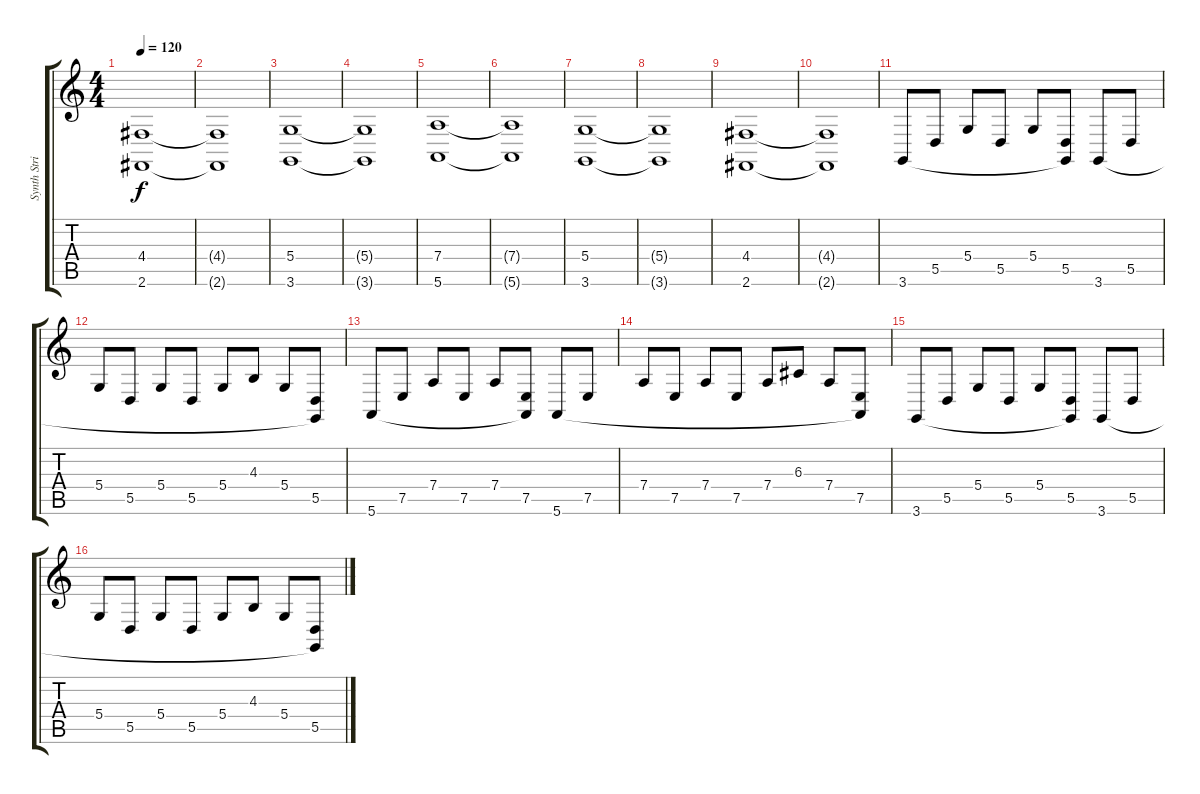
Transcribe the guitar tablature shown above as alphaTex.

\track ("Synth Strings" "Synth Stri") {instrument stringensemble1}
\staff {score tabs}
\tuning (E4 B3 G3 D3 A2 E2) {hide}
\ts (4 4)
\tempo 120
\clef g2
\ks c
(4.4 2.6).1{dy f} |
(4.4{t} 2.6{t}).1 |
(5.4 3.6).1 |
(5.4{t} 3.6{t}).1 |
(7.4 5.6).1 |
(7.4{t} 5.6{t}).1 |
(5.4 3.6).1 |
(5.4{t} 3.6{t}).1 |
(4.4 2.6).1 |
(4.4{t} 2.6{t}).1 |
3.6.8 5.5.8 5.4.8 5.5.8 5.4.8 (5.5 3.6{t}).8 3.6.8 5.5.8 |
5.4.8 5.5.8 5.4.8 5.5.8 5.4.8 4.3.8 5.4.8 (5.5 3.6{t}).8 |
5.6.8 7.5.8 7.4.8 7.5.8 7.4.8 (7.5 5.6{t}).8 5.6.8 7.5.8 |
7.4.8 7.5.8 7.4.8 7.5.8 7.4.8 6.3.8 7.4.8 (7.5 5.6{t}).8 |
3.6.8 5.5.8 5.4.8 5.5.8 5.4.8 (5.5 3.6{t}).8 3.6.8 5.5.8 |
5.4.8 5.5.8 5.4.8 5.5.8 5.4.8 4.3.8 5.4.8 (5.5 3.6{t}).8
